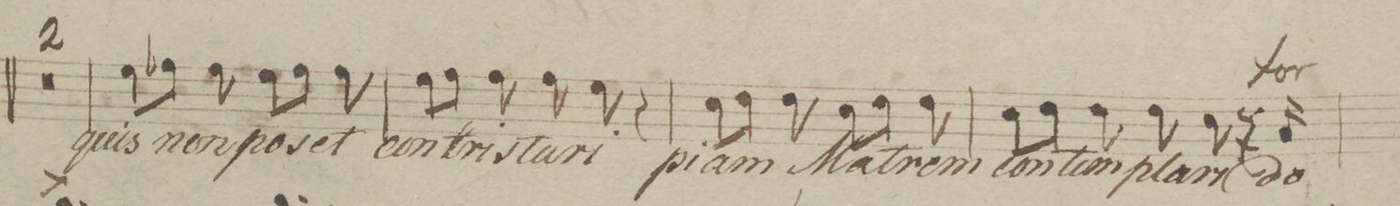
**kern	**text	**dynam
*I"Cant!	*	*
*clefC1	*	*
*k[b-e-]	*	*
*M6/8	*	*
8cc\L	quis	.
8dd-X\J	.	.
8dd-\	non	.
8cc\L	po-	.
8dd-\J	.	.
8dd-\	-set	.
=50	=50	=50
8cc\L	con-	.
8dd\J	.	.
8dd\	-tri-	.
8dd\	-sta-	.
8cc\	-ri	.
8r	.	.
=51	=51	=51
8a\L	pi-	.
8b-\J	.	.
8b-\	-am	.
8a\L	Ma-	.
8b-\J	.	.
8b-\	-trem	.
=52	=52	=52
8a\L	con-	.
8b-\J	.	.
8b-\	-tem-	.
8b-\	-pla-	.
8a\	-ri	.
16r	.	.
16f/	do-	f
=53	=53	=53
*-	*-	*-
